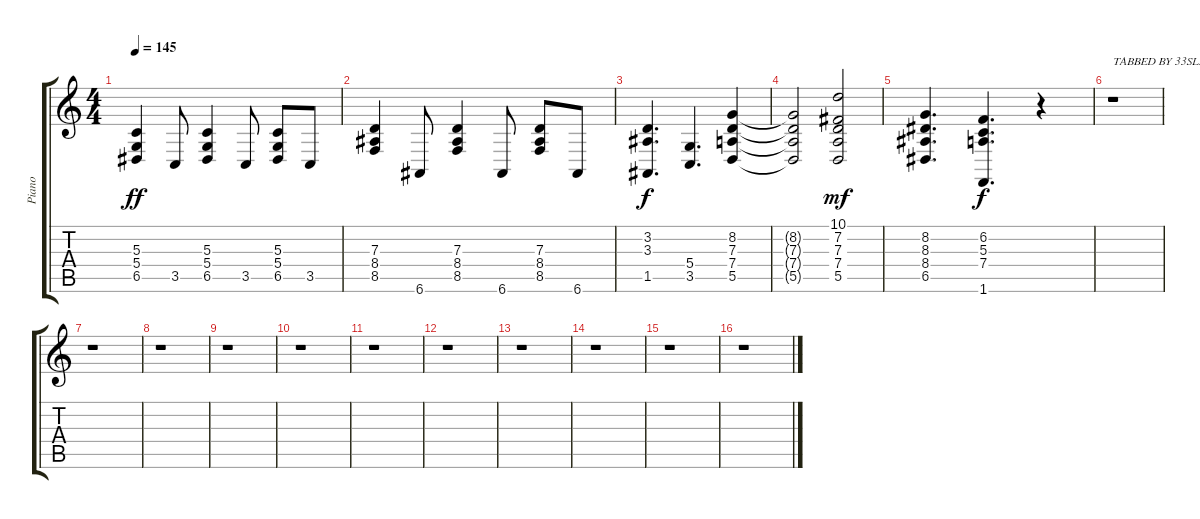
\track ("Piano" "Piano") {instrument acousticgrandpiano}
\staff {score tabs}
\tuning (E4 B3 G3 D3 A2 E2) {hide}
\ts (4 4)
\tempo 145
\clef g2
\ks c
(5.3 5.4 6.5).4{dy ff} 3.5.8 (5.3 5.4 6.5).4 3.5.8 (5.3 5.4 6.5).8 3.5.8 |
(7.3 8.4 8.5).4 6.6.8 (7.3 8.4 8.5).4 6.6.8 (7.3 8.4 8.5).8 6.6.8 |
(3.2 3.3 1.5).4{d dy f} (5.4 3.5).4{d} (8.2 7.3 7.4 5.5).4 |
(8.2{t} 7.3{t} 7.4{t} 5.5{t}).2 (10.1 7.2 7.3 7.4 5.5).2{dy mf} |
(8.2 8.3 8.4 6.5).4{d} (6.2 5.3 7.4 1.6).4{d dy f} r.4 |
r.1{txt "TABBED BY 33SLASH33"} |
r.1 |
r.1 |
r.1 |
r.1 |
r.1 |
r.1 |
r.1 |
r.1 |
r.1 |
r.1
